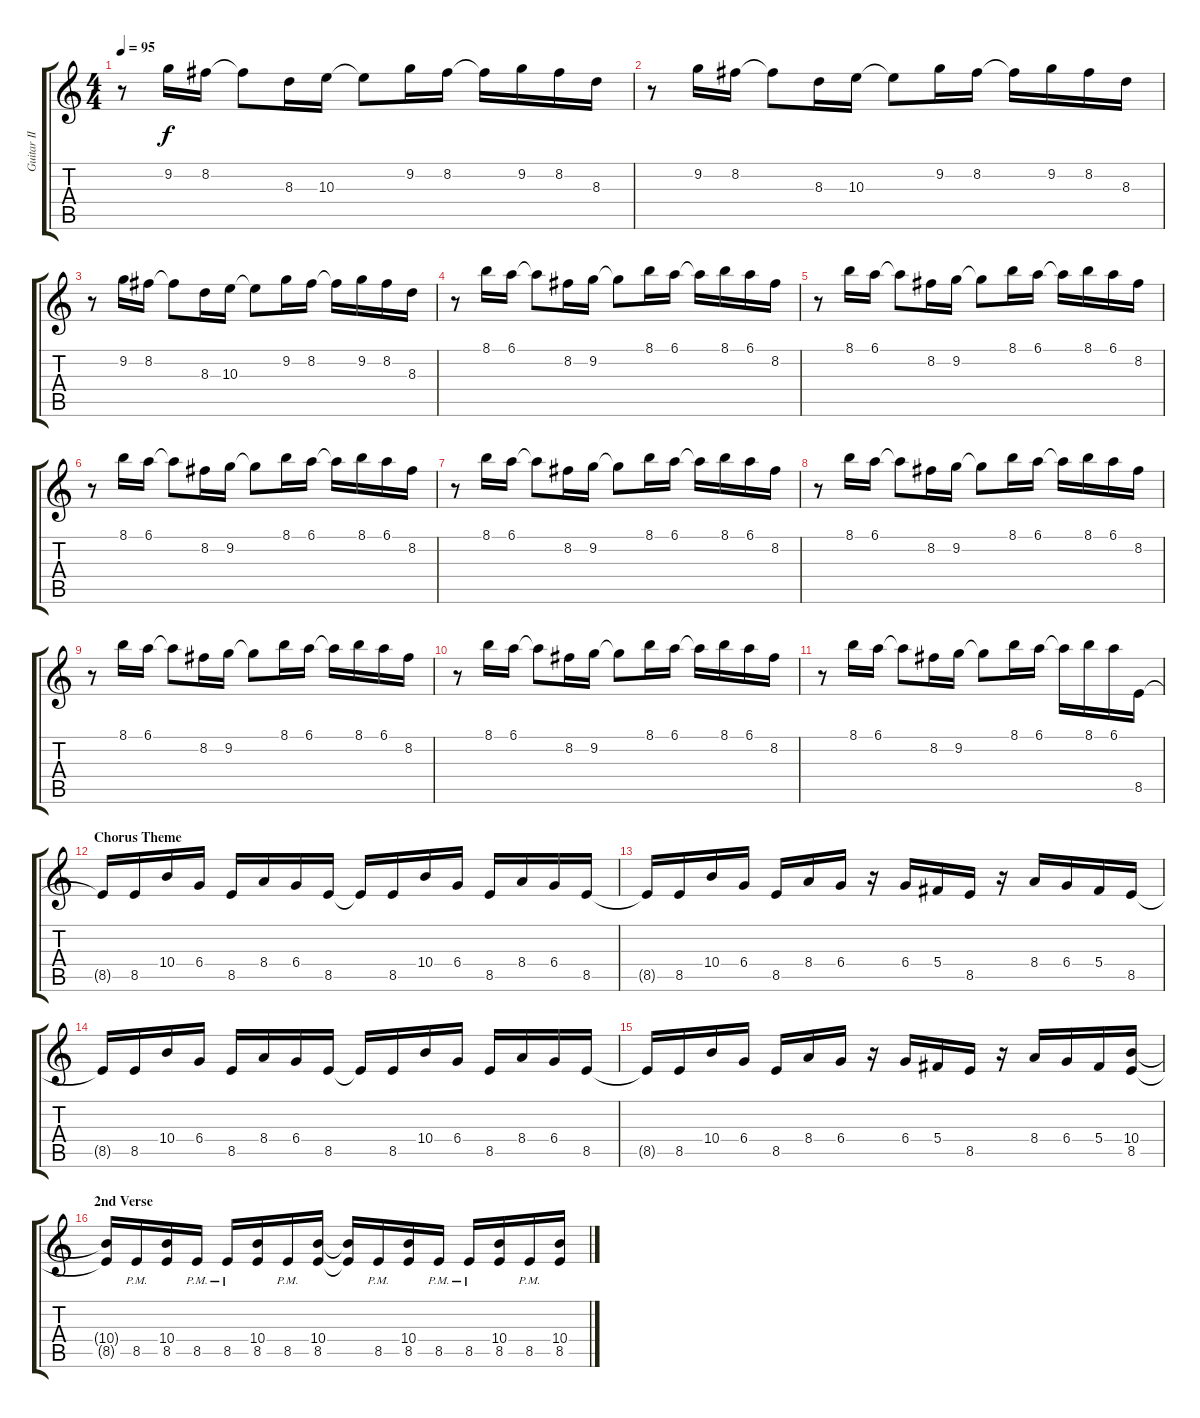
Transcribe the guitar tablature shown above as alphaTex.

\track ("Guitar II" "Guitar II") {instrument electricguitarclean}
\staff {score tabs}
\tuning (Eb4 Bb3 Gb3 Db3 Ab2 Eb2) {hide}
\ts (4 4)
\tempo 95
\clef g2
\ks c
r.8{dy f} 9.2.16 8.2.16 8.2{t}.8 8.3.16 10.3.16 10.3{t}.8 9.2.16 8.2.16 8.2{t}.16 9.2.16 8.2.16 8.3.16 |
r.8 9.2.16 8.2.16 8.2{t}.8 8.3.16 10.3.16 10.3{t}.8 9.2.16 8.2.16 8.2{t}.16 9.2.16 8.2.16 8.3.16 |
r.8 9.2.16 8.2.16 8.2{t}.8 8.3.16 10.3.16 10.3{t}.8 9.2.16 8.2.16 8.2{t}.16 9.2.16 8.2.16 8.3.16 |
r.8 8.1.16 6.1.16 6.1{t}.8 8.2.16 9.2.16 9.2{t}.8 8.1.16 6.1.16 6.1{t}.16 8.1.16 6.1.16 8.2.16 |
r.8 8.1.16 6.1.16 6.1{t}.8 8.2.16 9.2.16 9.2{t}.8 8.1.16 6.1.16 6.1{t}.16 8.1.16 6.1.16 8.2.16 |
r.8 8.1.16 6.1.16 6.1{t}.8 8.2.16 9.2.16 9.2{t}.8 8.1.16 6.1.16 6.1{t}.16 8.1.16 6.1.16 8.2.16 |
r.8 8.1.16 6.1.16 6.1{t}.8 8.2.16 9.2.16 9.2{t}.8 8.1.16 6.1.16 6.1{t}.16 8.1.16 6.1.16 8.2.16 |
r.8 8.1.16 6.1.16 6.1{t}.8 8.2.16 9.2.16 9.2{t}.8 8.1.16 6.1.16 6.1{t}.16 8.1.16 6.1.16 8.2.16 |
r.8 8.1.16 6.1.16 6.1{t}.8 8.2.16 9.2.16 9.2{t}.8 8.1.16 6.1.16 6.1{t}.16 8.1.16 6.1.16 8.2.16 |
r.8 8.1.16 6.1.16 6.1{t}.8 8.2.16 9.2.16 9.2{t}.8 8.1.16 6.1.16 6.1{t}.16 8.1.16 6.1.16 8.2.16 |
r.8 8.1.16 6.1.16 6.1{t}.8 8.2.16 9.2.16 9.2{t}.8 8.1.16 6.1.16 6.1{t}.16 8.1.16 6.1.16 8.5.16 |
\section ("" "Chorus Theme")
8.5{t}.16 8.5.16 10.4.16 6.4.16 8.5.16 8.4.16 6.4.16 8.5.16 8.5{t}.16 8.5.16 10.4.16 6.4.16 8.5.16 8.4.16 6.4.16 8.5.16 |
8.5{t}.16 8.5.16 10.4.16 6.4.16 8.5.16 8.4.16 6.4.16 r.16 6.4.16 5.4.16 8.5.16 r.16 8.4.16 6.4.16 5.4.16 8.5.16 |
8.5{t}.16 8.5.16 10.4.16 6.4.16 8.5.16 8.4.16 6.4.16 8.5.16 8.5{t}.16 8.5.16 10.4.16 6.4.16 8.5.16 8.4.16 6.4.16 8.5.16 |
8.5{t}.16 8.5.16 10.4.16 6.4.16 8.5.16 8.4.16 6.4.16 r.16 6.4.16 5.4.16 8.5.16 r.16 8.4.16 6.4.16 5.4.16 (10.4 8.5).16 |
\section ("" "2nd Verse")
(10.4{t} 8.5{t}).16 8.5{pm}.16 (10.4 8.5).16 8.5{pm}.16 8.5{pm}.16 (10.4 8.5).16 8.5{pm}.16 (10.4 8.5).16 (10.4{t} 8.5{t}).16 8.5{pm}.16 (10.4 8.5).16 8.5{pm}.16 8.5{pm}.16 (10.4 8.5).16 8.5{pm}.16 (10.4 8.5).16
